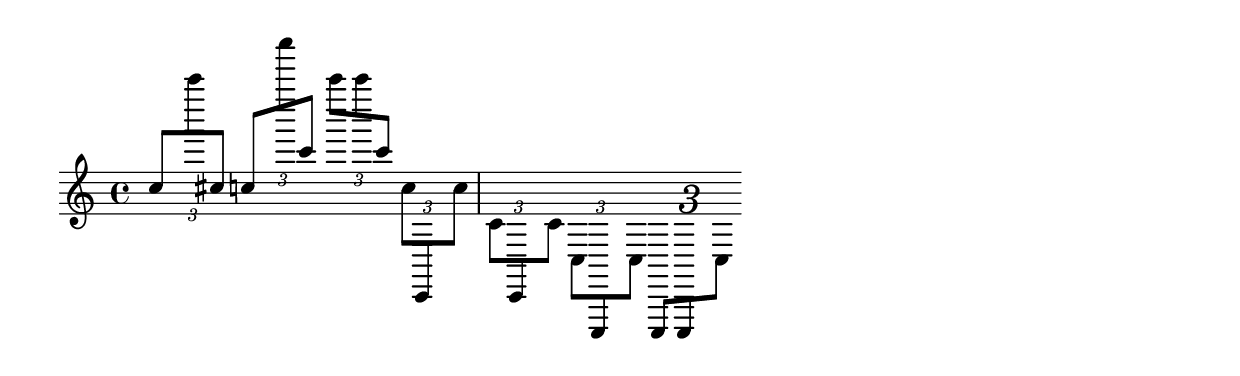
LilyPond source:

\version "2.19.21"

\header {
  texidoc = "A tuplet number associated with a kneed beam is not placed between
beam and staff where it may collide with ledger lines."
}

\layout {
  indent = 0
  ragged-right = ##t
}

\relative {
  \override Beam.auto-knee-gap = 1
  \tuplet 3/2 4 {
    c''8 c''' cis,,,
    c8 c'''' c,,,
    c''8 c c,,
    c,8 c,,, c'''
    c,8 c,, c''
    c,8 c,, c''
    \override TupletNumber.font-size = 5
    c,,8 c c''
  }
}
